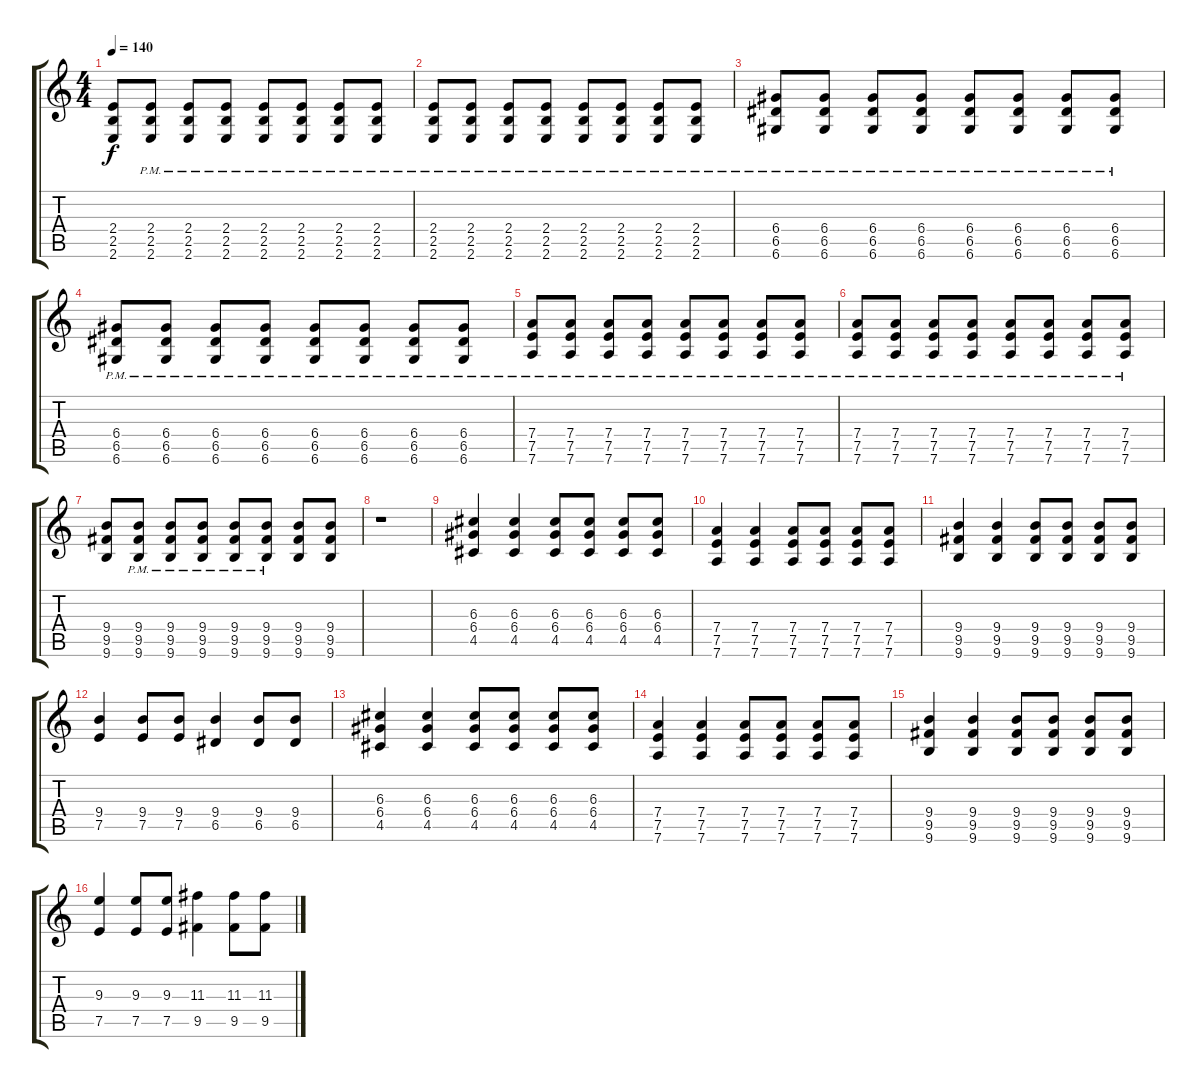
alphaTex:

\track "" {instrument overdrivenguitar}
\staff {score tabs}
\tuning (E4 B3 G3 D3 A2 D2) {hide}
\ts (4 4)
\tempo 140
\clef g2
\ks c
(2.4 2.5 2.6).8{dy f} (2.4{pm} 2.5{pm} 2.6{pm}).8 (2.4{pm} 2.5{pm} 2.6{pm}).8 (2.4{pm} 2.5{pm} 2.6{pm}).8 (2.4{pm} 2.5{pm} 2.6{pm}).8 (2.4{pm} 2.5{pm} 2.6{pm}).8 (2.4{pm} 2.5{pm} 2.6{pm}).8 (2.4{pm} 2.5{pm} 2.6{pm}).8 |
(2.4{pm} 2.5{pm} 2.6{pm}).8 (2.4{pm} 2.5{pm} 2.6{pm}).8 (2.4{pm} 2.5{pm} 2.6{pm}).8 (2.4{pm} 2.5{pm} 2.6{pm}).8 (2.4{pm} 2.5{pm} 2.6{pm}).8 (2.4{pm} 2.5{pm} 2.6{pm}).8 (2.4{pm} 2.5{pm} 2.6{pm}).8 (2.4{pm} 2.5{pm} 2.6{pm}).8 |
(6.4{pm} 6.5{pm} 6.6{pm}).8 (6.4{pm} 6.5{pm} 6.6{pm}).8 (6.4{pm} 6.5{pm} 6.6{pm}).8 (6.4{pm} 6.5{pm} 6.6{pm}).8 (6.4{pm} 6.5{pm} 6.6{pm}).8 (6.4{pm} 6.5{pm} 6.6{pm}).8 (6.4{pm} 6.5{pm} 6.6{pm}).8 (6.4{pm} 6.5{pm} 6.6{pm}).8 |
(6.4{pm} 6.5{pm} 6.6{pm}).8 (6.4{pm} 6.5{pm} 6.6{pm}).8 (6.4{pm} 6.5{pm} 6.6{pm}).8 (6.4{pm} 6.5{pm} 6.6{pm}).8 (6.4{pm} 6.5{pm} 6.6{pm}).8 (6.4{pm} 6.5{pm} 6.6{pm}).8 (6.4{pm} 6.5{pm} 6.6{pm}).8 (6.4{pm} 6.5{pm} 6.6{pm}).8 |
(7.4{pm} 7.5{pm} 7.6{pm}).8 (7.4{pm} 7.5{pm} 7.6{pm}).8 (7.4{pm} 7.5{pm} 7.6{pm}).8 (7.4{pm} 7.5{pm} 7.6{pm}).8 (7.4{pm} 7.5{pm} 7.6{pm}).8 (7.4{pm} 7.5{pm} 7.6{pm}).8 (7.4{pm} 7.5{pm} 7.6{pm}).8 (7.4{pm} 7.5{pm} 7.6{pm}).8 |
(7.4{pm} 7.5{pm} 7.6{pm}).8 (7.4{pm} 7.5{pm} 7.6{pm}).8 (7.4{pm} 7.5{pm} 7.6{pm}).8 (7.4{pm} 7.5{pm} 7.6{pm}).8 (7.4{pm} 7.5{pm} 7.6{pm}).8 (7.4{pm} 7.5{pm} 7.6{pm}).8 (7.4{pm} 7.5{pm} 7.6{pm}).8 (7.4{pm} 7.5{pm} 7.6{pm}).8 |
(9.4 9.5 9.6).8 (9.4{pm} 9.5{pm} 9.6{pm}).8 (9.4{pm} 9.5{pm} 9.6{pm}).8 (9.4{pm} 9.5{pm} 9.6{pm}).8 (9.4{pm} 9.5{pm} 9.6{pm}).8 (9.4{pm} 9.5{pm} 9.6{pm}).8 (9.4 9.5 9.6).8 (9.4 9.5 9.6).8 |
r.1 |
(6.3 6.4 4.5).4 (6.3 6.4 4.5).4 (6.3 6.4 4.5).8 (6.3 6.4 4.5).8 (6.3 6.4 4.5).8 (6.3 6.4 4.5).8 |
(7.4 7.5 7.6).4 (7.4 7.5 7.6).4 (7.4 7.5 7.6).8 (7.4 7.5 7.6).8 (7.4 7.5 7.6).8 (7.4 7.5 7.6).8 |
(9.4 9.5 9.6).4 (9.4 9.5 9.6).4 (9.4 9.5 9.6).8 (9.4 9.5 9.6).8 (9.4 9.5 9.6).8 (9.4 9.5 9.6).8 |
(9.4 7.5).4 (9.4 7.5).8 (9.4 7.5).8 (9.4 6.5).4 (9.4 6.5).8 (9.4 6.5).8 |
(6.3 6.4 4.5).4 (6.3 6.4 4.5).4 (6.3 6.4 4.5).8 (6.3 6.4 4.5).8 (6.3 6.4 4.5).8 (6.3 6.4 4.5).8 |
(7.4 7.5 7.6).4 (7.4 7.5 7.6).4 (7.4 7.5 7.6).8 (7.4 7.5 7.6).8 (7.4 7.5 7.6).8 (7.4 7.5 7.6).8 |
(9.4 9.5 9.6).4 (9.4 9.5 9.6).4 (9.4 9.5 9.6).8 (9.4 9.5 9.6).8 (9.4 9.5 9.6).8 (9.4 9.5 9.6).8 |
(9.3 7.5).4 (9.3 7.5).8 (9.3 7.5).8 (11.3 9.5).4 (11.3 9.5).8 (11.3 9.5).8
